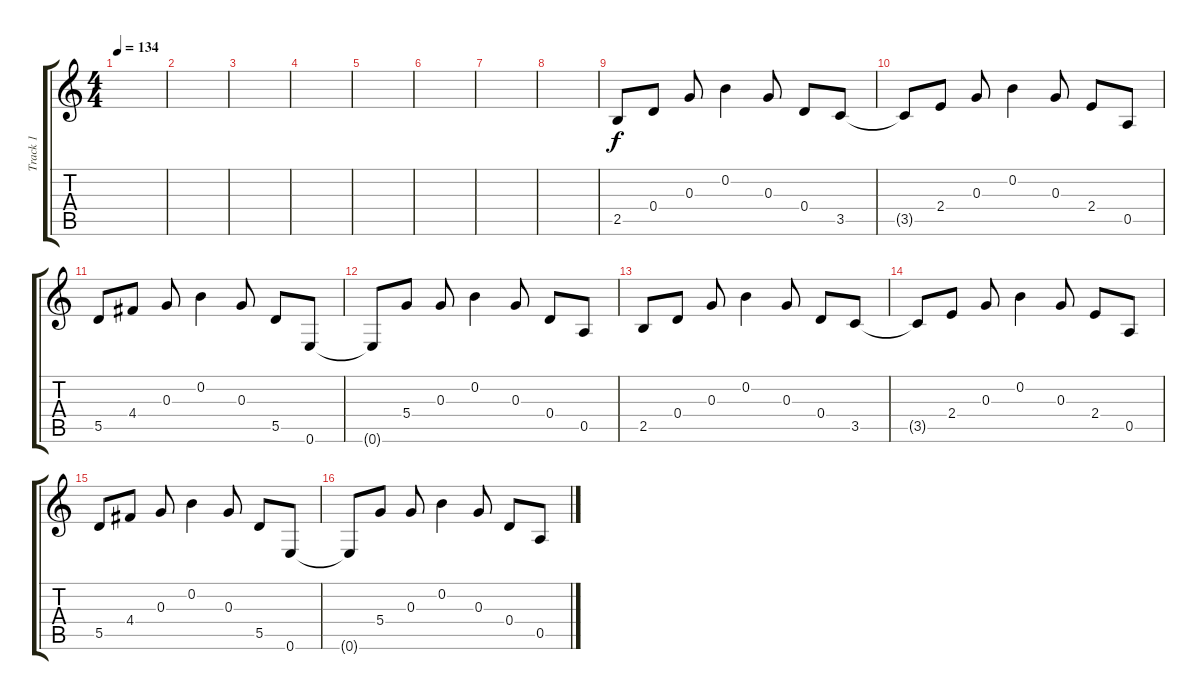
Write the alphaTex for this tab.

\track ("Track 1" "Track 1") {instrument acousticguitarsteel}
\staff {score tabs}
\tuning (E4 B3 G3 D3 A2 E2) {hide}
\ts (4 4)
\tempo 134
\clef g2
\ks c
|
|
|
|
|
|
|
|
2.5.8 0.4.8 0.3.8 0.2.4 0.3.8 0.4.8 3.5.8 |
3.5{t}.8 2.4.8 0.3.8 0.2.4 0.3.8 2.4.8 0.5.8 |
5.5.8 4.4.8 0.3.8 0.2.4 0.3.8 5.5.8 0.6.8 |
0.6{t}.8 5.4.8 0.3.8 0.2.4 0.3.8 0.4.8 0.5.8 |
2.5.8 0.4.8 0.3.8 0.2.4 0.3.8 0.4.8 3.5.8 |
3.5{t}.8 2.4.8 0.3.8 0.2.4 0.3.8 2.4.8 0.5.8 |
5.5.8 4.4.8 0.3.8 0.2.4 0.3.8 5.5.8 0.6.8 |
0.6{t}.8 5.4.8 0.3.8 0.2.4 0.3.8 0.4.8 0.5.8
